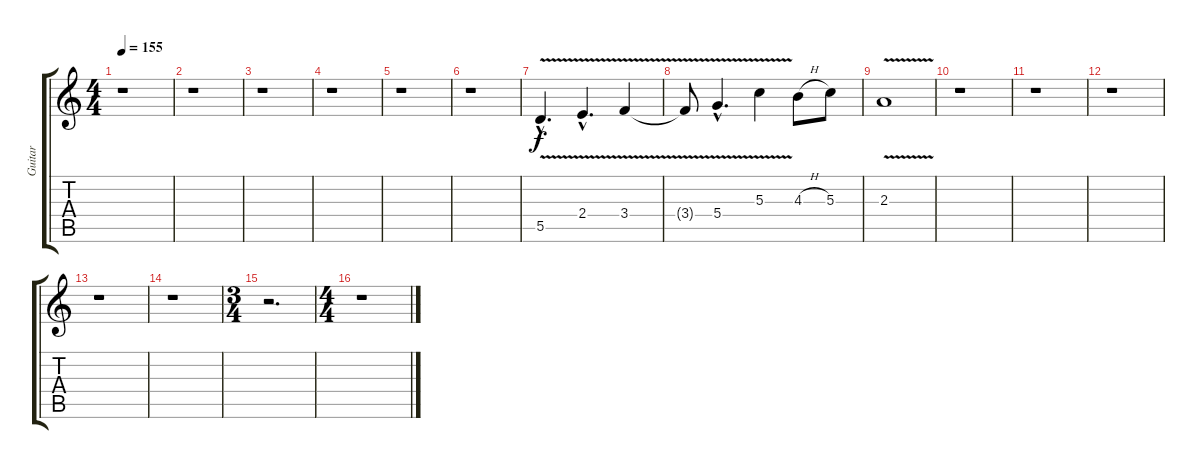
\track ("Guitar" "Guitar") {instrument overdrivenguitar}
\staff {score tabs}
\tuning (E4 B3 G3 D3 A2 E2) {hide}
\ts (4 4)
\tempo 155
\clef g2
\ks c
r.1{dy f instrument overdrivenguitar} |
r.1 |
r.1 |
r.1 |
r.1 |
r.1 |
5.5{v hac}.4{d} 2.4{v hac}.4{d} 3.4{v}.4 |
3.4{t}.8 5.4{v hac}.4{d} 5.3{v}.4 4.3{h}.8 5.3.8 |
2.3{v}.1 |
r.1 |
r.1 |
r.1 |
r.1 |
r.1 |
\ts (3 4)
r.2{d} |
\ts (4 4)
r.1
